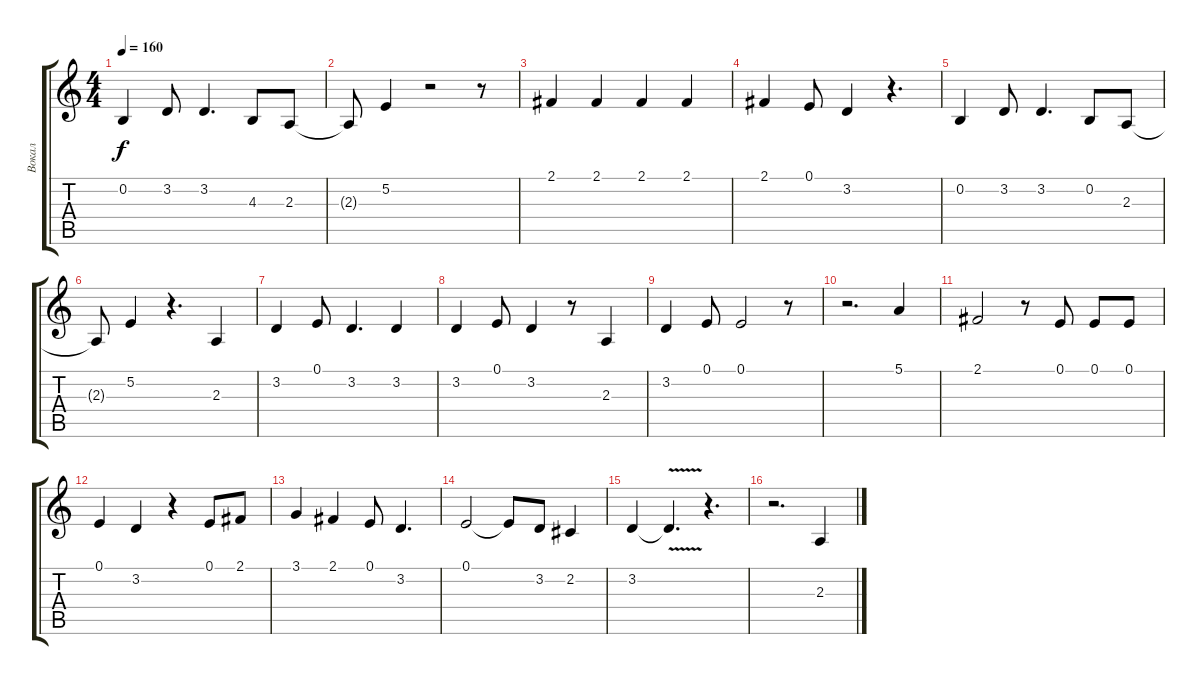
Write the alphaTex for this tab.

\track ("Вокал" "Вокал") {instrument tuba}
\staff {score tabs}
\tuning (E4 B3 G3 D3 A2 E2) {hide}
\ts (4 4)
\tempo 160
\clef g2
\ks c
0.2.4{dy f} 3.2.8 3.2.4{d} 4.3.8 2.3.8 |
2.3{t}.8 5.2.4 r.2 r.8 |
2.1.4 2.1.4 2.1.4 2.1.4 |
2.1.4 0.1.8 3.2.4 r.4{d} |
0.2.4 3.2.8 3.2.4{d} 0.2.8 2.3.8 |
2.3{t}.8 5.2.4 r.4{d} 2.3.4 |
3.2.4 0.1.8 3.2.4{d} 3.2.4 |
3.2.4 0.1.8 3.2.4 r.8 2.3.4 |
3.2.4 0.1.8 0.1.2 r.8 |
r.2{d} 5.1.4 |
2.1.2 r.8 0.1.8 0.1.8 0.1.8 |
0.1.4 3.2.4 r.4 0.1.8 2.1.8 |
3.1.4 2.1.4 0.1.8 3.2.4{d} |
0.1.2 0.1{t}.8 3.2.8 2.2.4 |
3.2.4 3.2{v t}.4{d} r.4{d} |
r.2{d} 2.3.4
